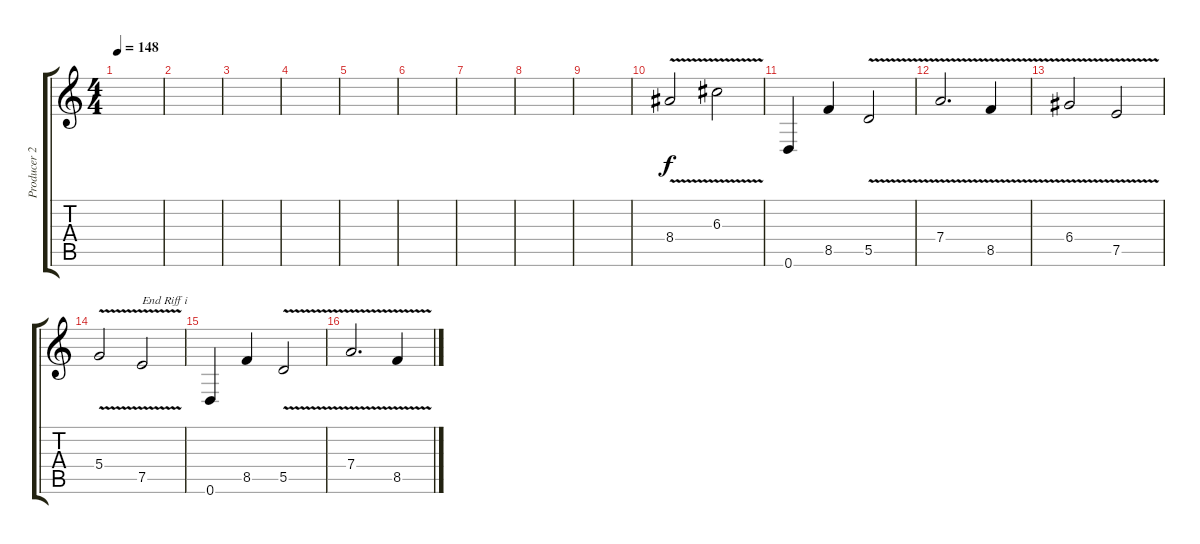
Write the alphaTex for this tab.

\track ("Producer 2" "Producer 2") {instrument distortionguitar}
\staff {score tabs}
\tuning (E4 B3 G3 D3 A2 D2) {hide}
\ts (4 4)
\tempo 148
\clef g2
\ks c
|
|
|
|
|
|
|
|
|
8.4{v}.2 6.3{v}.2 |
0.6.4 8.5.4 5.5{v}.2 |
7.4{v}.2{d} 8.5{v}.4 |
6.4{v}.2 7.5{v}.2 |
5.4{v}.2 7.5{v}.2{txt "End Riff i"} |
0.6.4 8.5.4 5.5{v}.2 |
7.4{v}.2{d} 8.5{v}.4
